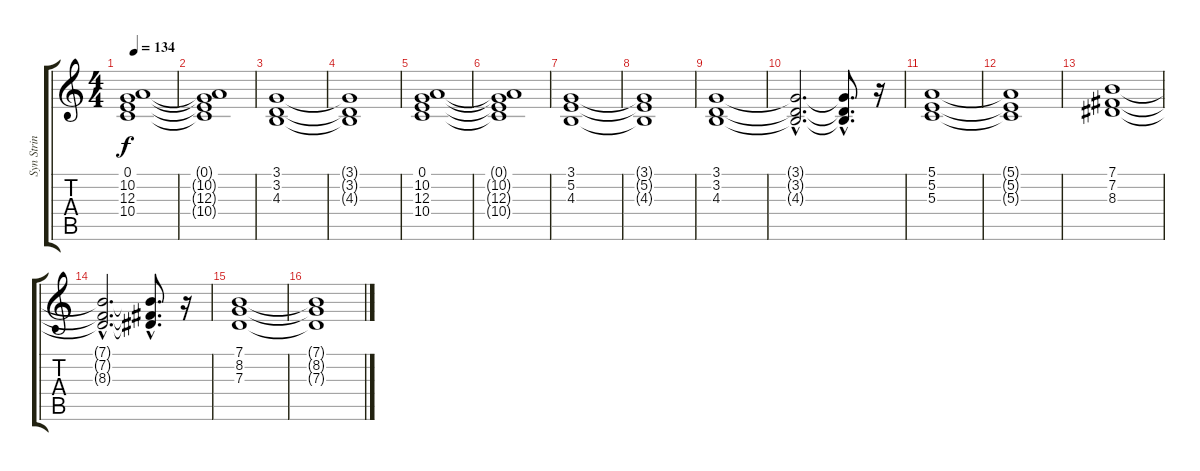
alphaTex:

\track ("Syn Strin" "Syn Strin") {instrument synthstrings1}
\staff {score tabs}
\tuning (E4 B3 G3 D3 A2 E2) {hide}
\ts (4 4)
\tempo 134
\clef g2
\ks c
(0.1 10.2 12.3 10.4).1{dy f} |
(0.1{t} 10.2{t} 12.3{t} 10.4{t}).1 |
(3.1 3.2 4.3).1 |
(3.1{t} 3.2{t} 4.3{t}).1 |
(0.1 10.2 12.3 10.4).1 |
(0.1{t} 10.2{t} 12.3{t} 10.4{t}).1 |
(3.1 5.2 4.3).1 |
(3.1{t} 5.2{t} 4.3{t}).1 |
(3.1 3.2 4.3).1 |
(3.1{hac t} 3.2{hac t} 4.3{hac t}).2{d} (3.1{hac t} 3.2{hac t} 4.3{hac t}).8{d} r.16 |
(5.1 5.2 5.3).1 |
(5.1{t} 5.2{t} 5.3{t}).1 |
(7.1 7.2 8.3).1 |
(7.1{hac t} 7.2{hac t} 8.3{hac t}).2{d} (7.1{hac t} 7.2{hac t} 8.3{hac t}).8{d} r.16 |
(7.1 8.2 7.3).1 |
(7.1{t} 8.2{t} 7.3{t}).1
